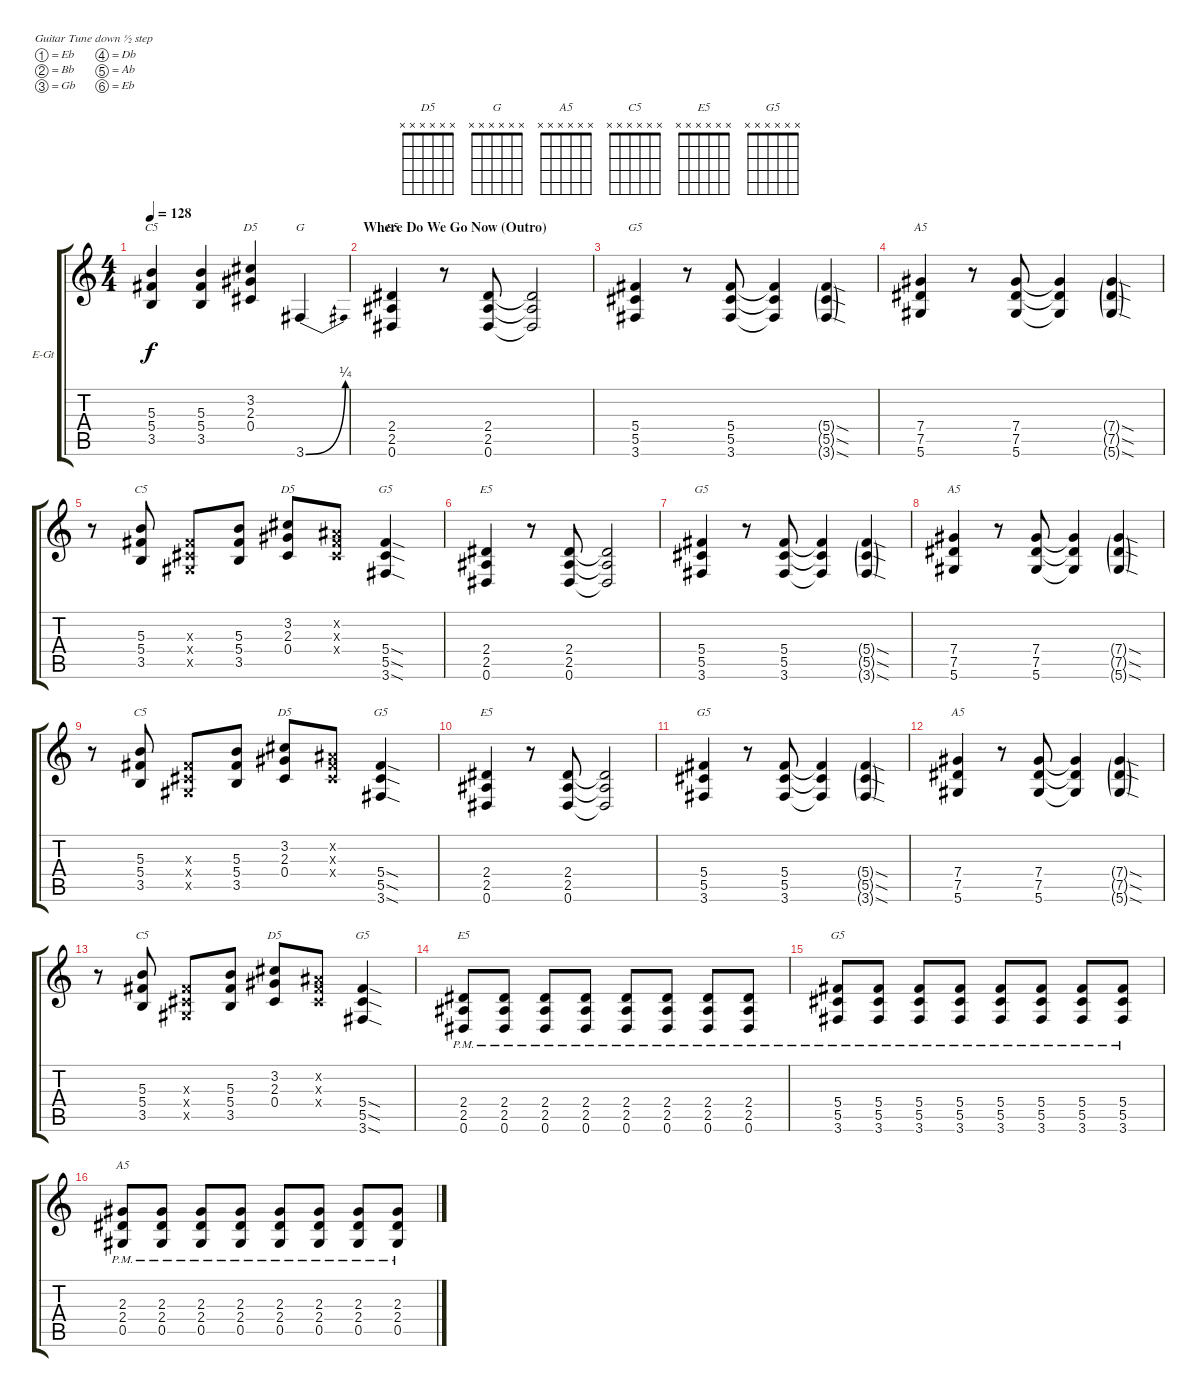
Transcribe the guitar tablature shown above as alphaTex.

\bracketExtendMode groupsimilarinstruments
\firstSystemTrackNameOrientation horizontal
\otherSystemsTrackNameOrientation horizontal
\track ("Guitar 2 (Izzy)" "E-Gt") {instrument distortionguitar}
\staff {score tabs}
\tuning (Eb4 Bb3 Gb3 Db3 Ab2 Eb2)
\chord ("D5" x x x x x x)
\chord ("G" x x x x x x)
\chord ("A5" x x x x x x)
\chord ("C5" x x x x x x)
\chord ("E5" x x x x x x)
\chord ("G5" x x x x x x)
\ts (4 4)
\tempo 128
\clef g2
\ks c
(5.3 5.4 3.5).4{ch "C5" dy f} (5.3 5.4 3.5).4 (3.2 2.3 0.4).4{ch "D5"} 3.6{be (bend 0 0 60 1)}.4{ch "G"} |
\section ("" "Where Do We Go Now (Outro)")
(2.4 2.5 0.6).4{ch "E5"} r.8 (2.4 2.5 0.6).8 (2.4{t} 2.5{t} 0.6{t}).2 |
(5.4 5.5 3.6).4{ch "G5"} r.8 (5.4 5.5 3.6).8 (5.4{t} 5.5{t} 3.6{t}).4 (5.4{sod g} 5.5{sod g} 3.6{sod g}).4 |
(7.4 7.5 5.6).4{ch "A5"} r.8 (7.4 7.5 5.6).8 (7.4{t} 7.5{t} 5.6{t}).4 (7.4{sod g} 7.5{sod g} 5.6{sod g}).4 |
r.8 (5.3 5.4 3.5).8{ch "C5"} (0.3{x} 0.4{x} 0.5{x}).8 (5.3 5.4 3.5).8 (3.2 2.3 0.4).8{ch "D5"} (0.2{x} 0.3{x} 0.4{x}).8 (5.4{sod} 5.5{sod} 3.6{sod}).4{ch "G5"} |
(2.4 2.5 0.6).4{ch "E5"} r.8 (2.4 2.5 0.6).8 (2.4{t} 2.5{t} 0.6{t}).2 |
(5.4 5.5 3.6).4{ch "G5"} r.8 (5.4 5.5 3.6).8 (5.4{t} 5.5{t} 3.6{t}).4 (5.4{sod g} 5.5{sod g} 3.6{sod g}).4 |
(7.4 7.5 5.6).4{ch "A5"} r.8 (7.4 7.5 5.6).8 (7.4{t} 7.5{t} 5.6{t}).4 (7.4{sod g} 7.5{sod g} 5.6{sod g}).4 |
r.8 (5.3 5.4 3.5).8{ch "C5"} (0.3{x} 0.4{x} 0.5{x}).8 (5.3 5.4 3.5).8 (3.2 2.3 0.4).8{ch "D5"} (0.2{x} 0.3{x} 0.4{x}).8 (5.4{sod} 5.5{sod} 3.6{sod}).4{ch "G5"} |
(2.4 2.5 0.6).4{ch "E5"} r.8 (2.4 2.5 0.6).8 (2.4{t} 2.5{t} 0.6{t}).2 |
(5.4 5.5 3.6).4{ch "G5"} r.8 (5.4 5.5 3.6).8 (5.4{t} 5.5{t} 3.6{t}).4 (5.4{sod g} 5.5{sod g} 3.6{sod g}).4 |
(7.4 7.5 5.6).4{ch "A5"} r.8 (7.4 7.5 5.6).8 (7.4{t} 7.5{t} 5.6{t}).4 (7.4{sod g} 7.5{sod g} 5.6{sod g}).4 |
r.8 (5.3 5.4 3.5).8{ch "C5"} (0.3{x} 0.4{x} 0.5{x}).8 (5.3 5.4 3.5).8 (3.2 2.3 0.4).8{ch "D5"} (0.2{x} 0.3{x} 0.4{x}).8 (5.4{sod} 5.5{sod} 3.6{sod}).4{ch "G5"} |
(2.4{pm} 2.5{pm} 0.6{pm}).8{ch "E5"} (2.4{pm} 2.5{pm} 0.6{pm}).8 (2.4{pm} 2.5{pm} 0.6{pm}).8 (2.4{pm} 2.5{pm} 0.6{pm}).8 (2.4{pm} 2.5{pm} 0.6{pm}).8 (2.4{pm} 2.5{pm} 0.6{pm}).8 (2.4{pm} 2.5{pm} 0.6{pm}).8 (2.4{pm} 2.5{pm} 0.6{pm}).8 |
(5.4{pm} 5.5{pm} 3.6{pm}).8{ch "G5"} (5.4{pm} 5.5{pm} 3.6{pm}).8 (5.4{pm} 5.5{pm} 3.6{pm}).8 (5.4{pm} 5.5{pm} 3.6{pm}).8 (5.4{pm} 5.5{pm} 3.6{pm}).8 (5.4{pm} 5.5{pm} 3.6{pm}).8 (5.4{pm} 5.5{pm} 3.6{pm}).8 (5.4{pm} 5.5{pm} 3.6{pm}).8 |
(2.3{pm} 2.4{pm} 0.5{pm}).8{ch "A5"} (2.3{pm} 2.4{pm} 0.5{pm}).8 (2.3{pm} 2.4{pm} 0.5{pm}).8 (2.3{pm} 2.4{pm} 0.5{pm}).8 (2.3{pm} 2.4{pm} 0.5{pm}).8 (2.3{pm} 2.4{pm} 0.5{pm}).8 (2.3{pm} 2.4{pm} 0.5{pm}).8 (2.3{pm} 2.4{pm} 0.5{pm}).8
